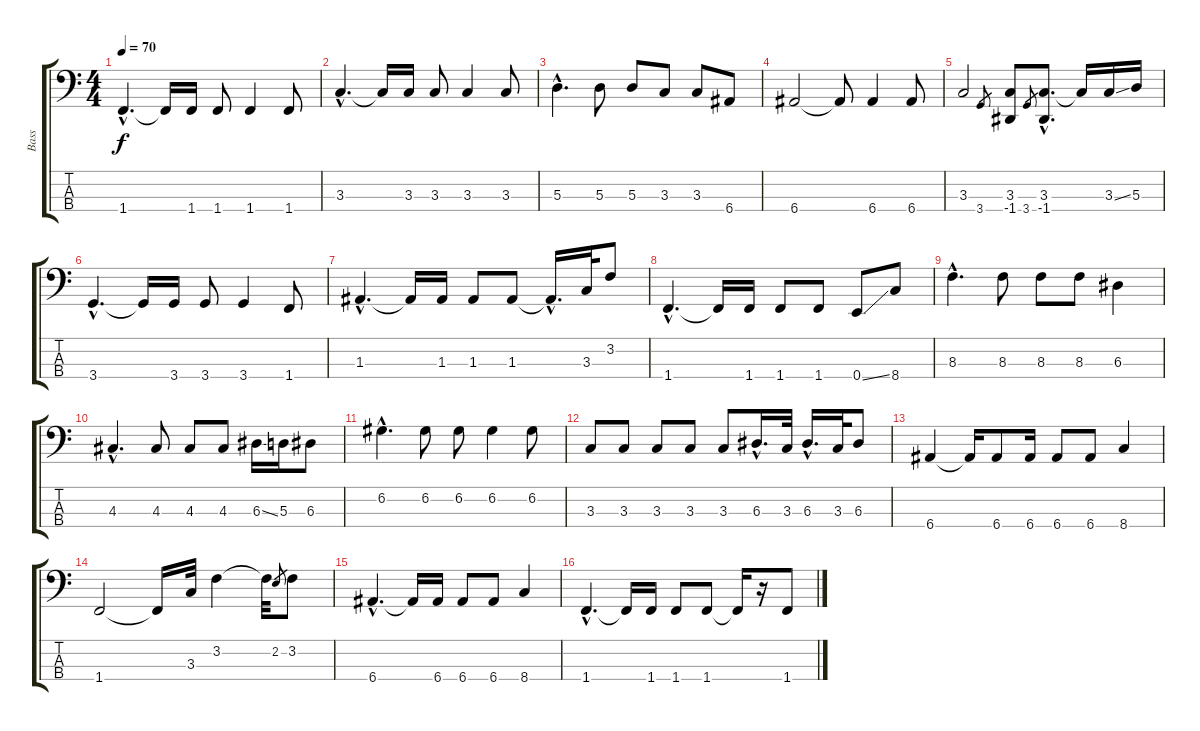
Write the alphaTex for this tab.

\track ("Bass" "Bass") {instrument electricbassfinger}
\staff {score tabs}
\tuning (G2 D2 A1 E1) {hide}
\ts (4 4)
\tempo 70
\clef f4
\ks c
1.4{hac}.4{d dy f} 1.4{t}.16 1.4.16 1.4.8 1.4.4 1.4.8 |
3.3{hac}.4{d} 3.3{t}.16 3.3.16 3.3.8 3.3.4 3.3.8 |
5.3{hac}.4{d} 5.3.8 5.3.8 3.3.8 3.3.8 6.4.8 |
6.4.2 6.4{t}.8 6.4.4 6.4.8 |
3.3.2 3.4.8{gr} (3.3 -1.4).8 3.4.8{gr} (3.3{hac} -1.4{hac}).8{d} 3.3{t}.16 3.3{ss}.16 5.3.16 |
3.4{hac}.4{d} 3.4{t}.16 3.4.16 3.4.8 3.4.4 1.4.8 |
1.3{hac}.4{d} 1.3{t}.16 1.3.16 1.3.8 1.3.8 1.3{hac t}.16{d} 3.3.32 3.2.8 |
1.4{hac}.4{d} 1.4{t}.16 1.4.16 1.4.8 1.4.8 0.4{ss}.8 8.4.8 |
8.3{hac}.4{d} 8.3.8 8.3.8 8.3.8 6.3.4 |
4.3{hac}.4{d} 4.3.8 4.3.8 4.3.8 6.3{ss}.16 5.3.16 6.3.8 |
6.2{hac}.4{d} 6.2.8 6.2.8 6.2.4 6.2.8 |
3.3.8 3.3.8 3.3.8 3.3.8 3.3.8 6.3{hac}.16{d} 3.3.32 6.3{hac}.16{d} 3.3.32 6.3.8 |
6.4.4 6.4{t}.16 6.4.8 6.4.16 6.4.8 6.4.8 8.4.4 |
1.4.2 1.4{t}.16 3.3.32 3.2.4 3.2{t}.32 2.2.8{gr} 3.2.8 |
6.4{hac}.4{d} 6.4{t}.16 6.4.16 6.4.8 6.4.8 8.4.4 |
1.4{hac}.4{d} 1.4{t}.16 1.4.16 1.4.8 1.4.8 1.4{t}.16 r.16 1.4.8
